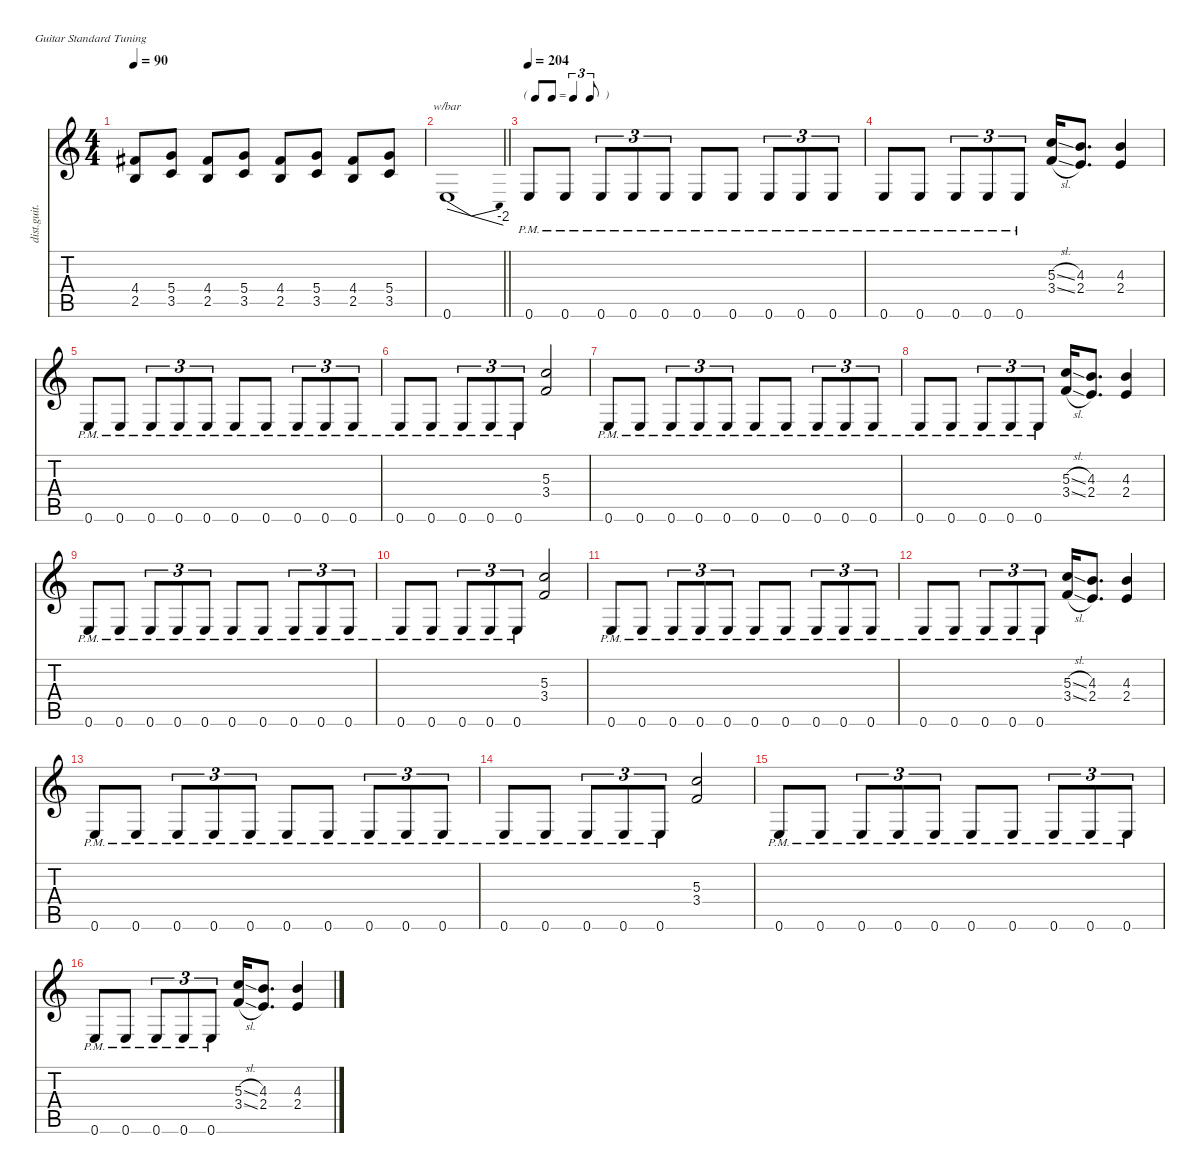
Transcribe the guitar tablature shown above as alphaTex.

\defaultSystemsLayout 4
\hideDynamics
\bracketExtendMode nobrackets
\otherSystemsTrackNameOrientation horizontal
\track ("Kirk Hammett" "dist.guit.") {defaultSystemsLayout 4 instrument distortionguitar}
\staff {score tabs}
\tuning (E4 B3 G3 D3 A2 E2)
\ts (4 4)
\beaming (8 2 2 2 2)
\tempo 90
\clef g2
\ks aminor
(4.4{acc #} 2.5).8{dy f beam Up} (5.4 3.5).8{beam Up} (4.4{acc #} 2.5).8{beam Up} (5.4 3.5).8{beam Up} (4.4{acc #} 2.5).8{beam Up} (5.4 3.5).8{beam Up} (4.4{acc #} 2.5).8{beam Up} (5.4 3.5).8{beam Up} |
\barLineRight lightlight
0.6.1{tbe (dive default 0 0 60 -8) beam Up} |
\tf triplet8th
\tempo 204
0.6{pm}.8{beam Up} 0.6{pm}.8{beam Up} 0.6{pm}.8{tu (3 2) beam Up} 0.6{pm}.8{tu (3 2) beam Up} 0.6{pm}.8{tu (3 2) beam Up} 0.6{pm}.8{beam Up} 0.6{pm}.8{beam Up} 0.6{pm}.8{tu (3 2) beam Up} 0.6{pm}.8{tu (3 2) beam Up} 0.6{pm}.8{tu (3 2) beam Up} |
0.6{pm}.8{beam Up} 0.6{pm}.8{beam Up} 0.6{pm}.8{tu (3 2) beam Up} 0.6{pm}.8{tu (3 2) beam Up} 0.6{pm}.8{tu (3 2) beam Up} (5.3{sl} 3.4{sl}).16{beam Up} (4.3 2.4).8{d beam Up} (4.3 2.4).4{beam Up} |
0.6{pm}.8{beam Up} 0.6{pm}.8{beam Up} 0.6{pm}.8{tu (3 2) beam Up} 0.6{pm}.8{tu (3 2) beam Up} 0.6{pm}.8{tu (3 2) beam Up} 0.6{pm}.8{beam Up} 0.6{pm}.8{beam Up} 0.6{pm}.8{tu (3 2) beam Up} 0.6{pm}.8{tu (3 2) beam Up} 0.6{pm}.8{tu (3 2) beam Up} |
0.6{pm}.8{beam Up} 0.6{pm}.8{beam Up} 0.6{pm}.8{tu (3 2) beam Up} 0.6{pm}.8{tu (3 2) beam Up} 0.6{pm}.8{tu (3 2) beam Up} (5.3 3.4).2{beam Up} |
0.6{pm}.8{beam Up} 0.6{pm}.8{beam Up} 0.6{pm}.8{tu (3 2) beam Up} 0.6{pm}.8{tu (3 2) beam Up} 0.6{pm}.8{tu (3 2) beam Up} 0.6{pm}.8{beam Up} 0.6{pm}.8{beam Up} 0.6{pm}.8{tu (3 2) beam Up} 0.6{pm}.8{tu (3 2) beam Up} 0.6{pm}.8{tu (3 2) beam Up} |
0.6{pm}.8{beam Up} 0.6{pm}.8{beam Up} 0.6{pm}.8{tu (3 2) beam Up} 0.6{pm}.8{tu (3 2) beam Up} 0.6{pm}.8{tu (3 2) beam Up} (5.3{sl} 3.4{sl}).16{beam Up} (4.3 2.4).8{d beam Up} (4.3 2.4).4{beam Up} |
0.6{pm}.8{beam Up} 0.6{pm}.8{beam Up} 0.6{pm}.8{tu (3 2) beam Up} 0.6{pm}.8{tu (3 2) beam Up} 0.6{pm}.8{tu (3 2) beam Up} 0.6{pm}.8{beam Up} 0.6{pm}.8{beam Up} 0.6{pm}.8{tu (3 2) beam Up} 0.6{pm}.8{tu (3 2) beam Up} 0.6{pm}.8{tu (3 2) beam Up} |
0.6{pm}.8{beam Up} 0.6{pm}.8{beam Up} 0.6{pm}.8{tu (3 2) beam Up} 0.6{pm}.8{tu (3 2) beam Up} 0.6{pm}.8{tu (3 2) beam Up} (5.3 3.4).2{beam Up} |
0.6{pm}.8{beam Up} 0.6{pm}.8{beam Up} 0.6{pm}.8{tu (3 2) beam Up} 0.6{pm}.8{tu (3 2) beam Up} 0.6{pm}.8{tu (3 2) beam Up} 0.6{pm}.8{beam Up} 0.6{pm}.8{beam Up} 0.6{pm}.8{tu (3 2) beam Up} 0.6{pm}.8{tu (3 2) beam Up} 0.6{pm}.8{tu (3 2) beam Up} |
0.6{pm}.8{beam Up} 0.6{pm}.8{beam Up} 0.6{pm}.8{tu (3 2) beam Up} 0.6{pm}.8{tu (3 2) beam Up} 0.6{pm}.8{tu (3 2) beam Up} (5.3{sl} 3.4{sl}).16{beam Up} (4.3 2.4).8{d beam Up} (4.3 2.4).4{beam Up} |
0.6{pm}.8{beam Up} 0.6{pm}.8{beam Up} 0.6{pm}.8{tu (3 2) beam Up} 0.6{pm}.8{tu (3 2) beam Up} 0.6{pm}.8{tu (3 2) beam Up} 0.6{pm}.8{beam Up} 0.6{pm}.8{beam Up} 0.6{pm}.8{tu (3 2) beam Up} 0.6{pm}.8{tu (3 2) beam Up} 0.6{pm}.8{tu (3 2) beam Up} |
0.6{pm}.8{beam Up} 0.6{pm}.8{beam Up} 0.6{pm}.8{tu (3 2) beam Up} 0.6{pm}.8{tu (3 2) beam Up} 0.6{pm}.8{tu (3 2) beam Up} (5.3 3.4).2{beam Up} |
0.6{pm}.8{beam Up} 0.6{pm}.8{beam Up} 0.6{pm}.8{tu (3 2) beam Up} 0.6{pm}.8{tu (3 2) beam Up} 0.6{pm}.8{tu (3 2) beam Up} 0.6{pm}.8{beam Up} 0.6{pm}.8{beam Up} 0.6{pm}.8{tu (3 2) beam Up} 0.6{pm}.8{tu (3 2) beam Up} 0.6{pm}.8{tu (3 2) beam Up} |
0.6{pm}.8{beam Up} 0.6{pm}.8{beam Up} 0.6{pm}.8{tu (3 2) beam Up} 0.6{pm}.8{tu (3 2) beam Up} 0.6{pm}.8{tu (3 2) beam Up} (5.3{sl} 3.4{sl}).16{beam Up} (4.3 2.4).8{d beam Up} (4.3 2.4).4{beam Up}
